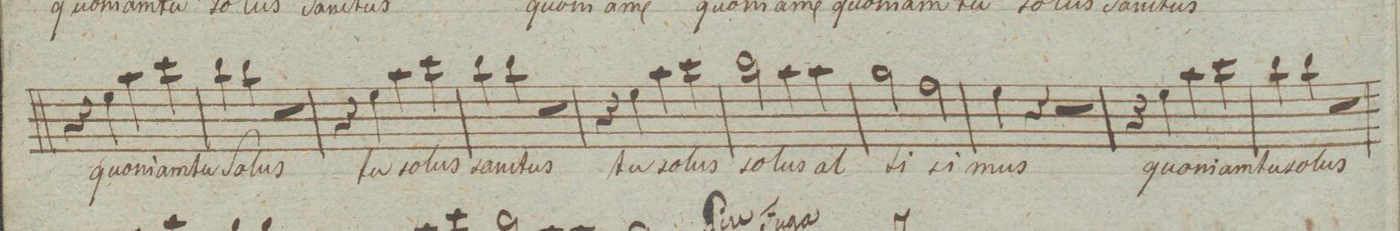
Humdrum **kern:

**kern	**text	**dynam
*I"Soprano.	*	*
*clefC1	*	*
*k[]	*	*
*met(c|)	*	*
*M2/2	*	*
4r	.	.
4cc\	quo-	.
4ff\	-niam	.
4aa\	tu	.
=125	=125	=125
4gg\	So-	.
4gg\	-lus	.
2r	.	.
=126	=126	=126
4r	.	.
4cc\	tu	.
4ff\	so-	.
4aa\	-lus	.
=127	=127	=127
4gg\	san-	.
4gg\	-ctus	.
2r	.	.
=128	=128	=128
4r	.	.
4cc\	tu	.
4ff\	so-	.
4aa\	-lus	.
=129	=129	=129
2gg\	so-	.
4ff\	-lus	.
4ff\	al-	.
=130	=130	=130
2ee\	-ti-	.
2dd\	-si-	.
=131	=131	=131
4cc\	-mus	.
4r	.	.
2r	.	.
=132	=132	=132
4r	.	.
4cc\	quo-	.
4ff\	-niam	.
4aa\	tu	.
=133	=133	=133
4gg\	so-	.
4gg\	-lus	.
2r	.	.
=134	=134	=134
*-	*-	*-
